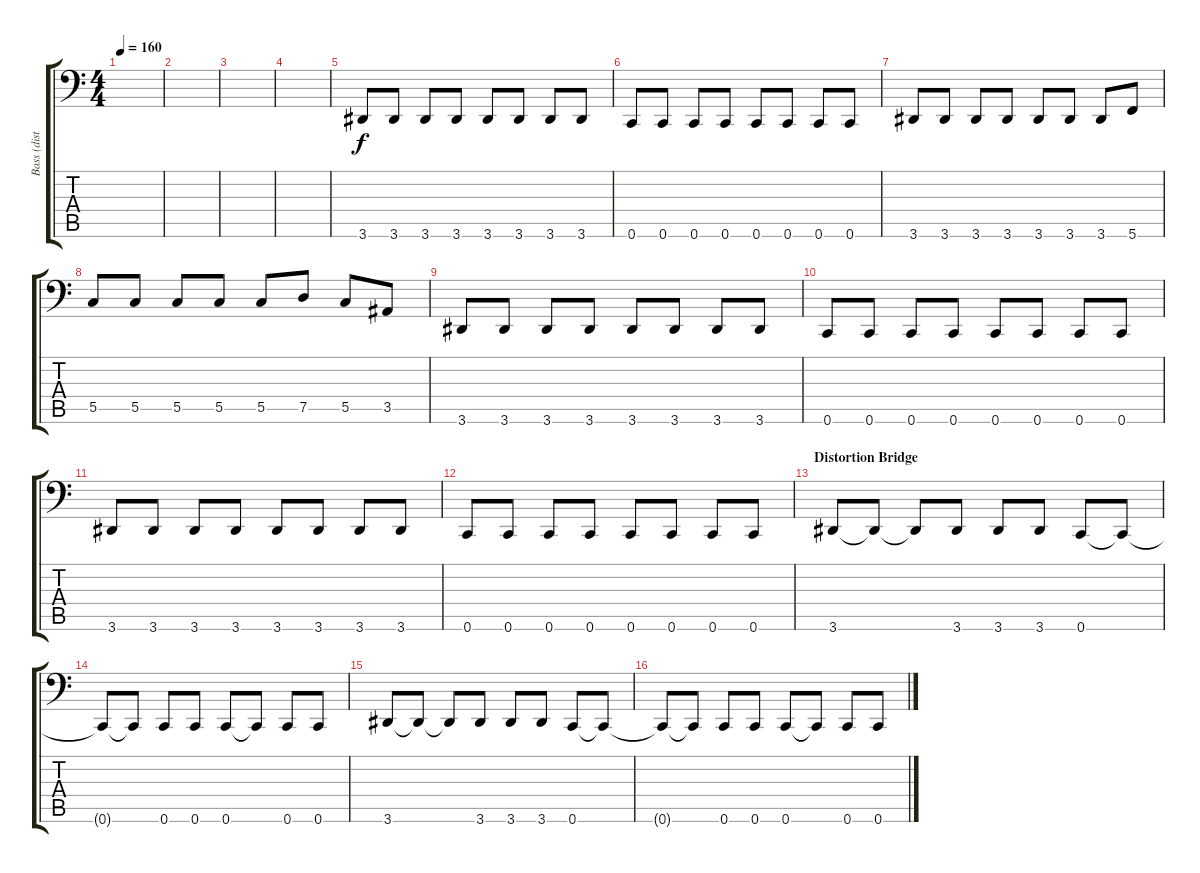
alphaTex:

\track ("Bass (distortion)" "Bass (dist") {instrument synthbass1}
\staff {score tabs}
\tuning (D3 A2 F2 C2 G1 C1) {hide}
\ts (4 4)
\tempo 160
\clef f4
\ks c
|
|
|
|
3.6.8 3.6.8 3.6.8 3.6.8 3.6.8 3.6.8 3.6.8 3.6.8 |
0.6.8 0.6.8 0.6.8 0.6.8 0.6.8 0.6.8 0.6.8 0.6.8 |
3.6.8 3.6.8 3.6.8 3.6.8 3.6.8 3.6.8 3.6.8 5.6.8 |
5.5.8 5.5.8 5.5.8 5.5.8 5.5.8 7.5.8 5.5.8 3.5.8 |
3.6.8 3.6.8 3.6.8 3.6.8 3.6.8 3.6.8 3.6.8 3.6.8 |
0.6.8 0.6.8 0.6.8 0.6.8 0.6.8 0.6.8 0.6.8 0.6.8 |
3.6.8 3.6.8 3.6.8 3.6.8 3.6.8 3.6.8 3.6.8 3.6.8 |
0.6.8 0.6.8 0.6.8 0.6.8 0.6.8 0.6.8 0.6.8 0.6.8 |
\section ("" "Distortion Bridge")
3.6.8 3.6{t}.8 3.6{t}.8 3.6.8 3.6.8 3.6.8 0.6.8 0.6{t}.8 |
0.6{t}.8 0.6{t}.8 0.6.8 0.6.8 0.6.8 0.6{t}.8 0.6.8 0.6.8 |
3.6.8 3.6{t}.8 3.6{t}.8 3.6.8 3.6.8 3.6.8 0.6.8 0.6{t}.8 |
0.6{t}.8 0.6{t}.8 0.6.8 0.6.8 0.6.8 0.6{t}.8 0.6.8 0.6.8
